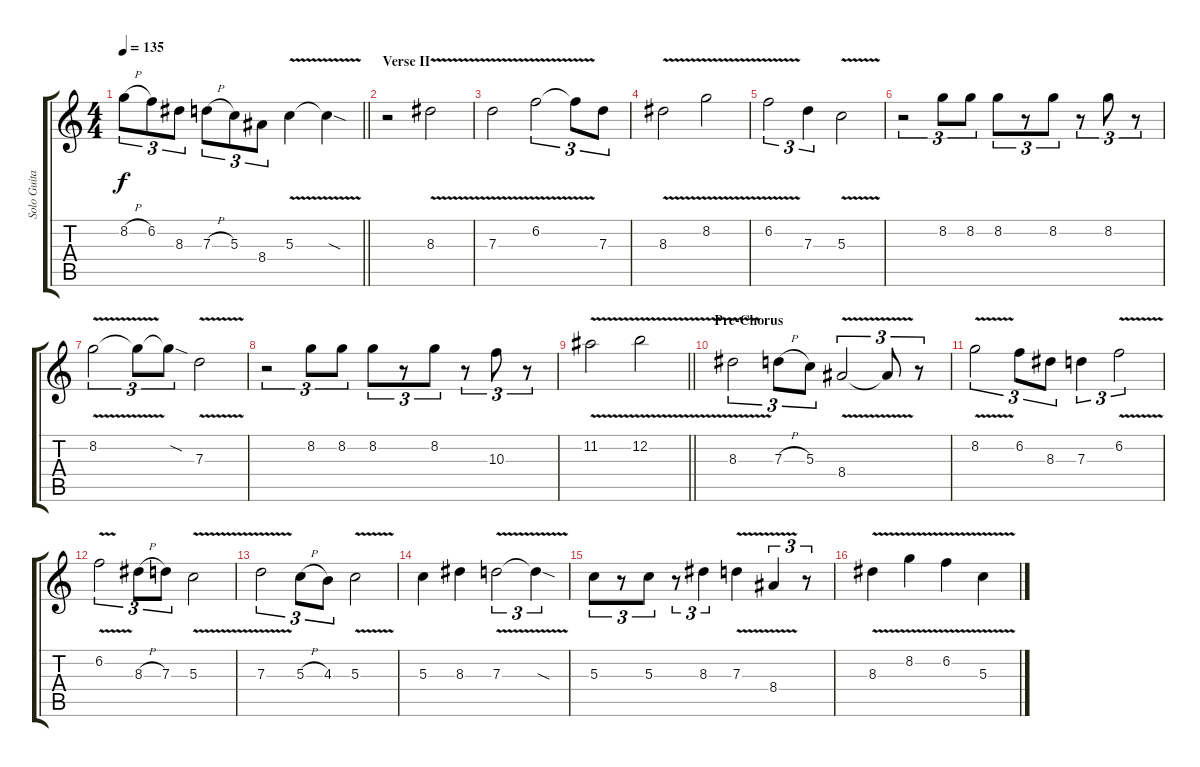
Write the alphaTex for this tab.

\track ("Solo Guitar" "Solo Guita") {instrument overdrivenguitar}
\staff {score tabs}
\tuning (E4 B3 G3 D3 A2 E2) {hide}
\ts (4 4)
\tempo 135
\clef g2
\barLineRight lightlight
\ks c
8.2{h}.8{tu (3 2) dy f} 6.2.8{tu (3 2)} 8.3.8{tu (3 2)} 7.3{h}.8{tu (3 2)} 5.3.8{tu (3 2)} 8.4.8{tu (3 2)} 5.3{v}.4 5.3{sod t}.4 |
\section ("" "Verse II")
r.2{volume 9} 8.3{v}.2 |
7.3{v}.2 6.2{v}.2{tu (3 2)} 6.2{t}.8{tu (3 2)} 7.3.8{tu (3 2)} |
8.3{v}.2 8.2{v}.2 |
6.2{v}.2{tu (3 2)} 7.3.4{tu (3 2)} 5.3{v}.2 |
r.2{tu (3 2)} 8.2.8{tu (3 2)} 8.2.8{tu (3 2)} 8.2.8{tu (3 2)} r.8{tu (3 2)} 8.2.8{tu (3 2)} r.8{tu (3 2)} 8.2.8{tu (3 2)} r.8{tu (3 2)} |
8.2{v}.2{tu (3 2)} 8.2{t}.8{tu (3 2)} 8.2{sod t}.8{tu (3 2)} 7.3{v}.2 |
r.2{tu (3 2)} 8.2.8{tu (3 2)} 8.2.8{tu (3 2)} 8.2.8{tu (3 2)} r.8{tu (3 2)} 8.2.8{tu (3 2)} r.8{tu (3 2)} 10.3.8{tu (3 2)} r.8{tu (3 2)} |
\barLineRight lightlight
11.2{v}.2 12.2{v}.2 |
\section ("" "Pre-Chorus")
8.3{v}.2{tu (3 2) volume 16} 7.3{h}.8{tu (3 2)} 5.3.8{tu (3 2)} 8.4{v}.2{tu (3 2)} 8.4{t}.8{tu (3 2)} r.8{tu (3 2)} |
8.2{v}.2{tu (3 2)} 6.2.8{tu (3 2)} 8.3.8{tu (3 2)} 7.3.4{tu (3 2)} 6.2{v}.2{tu (3 2)} |
6.2{v}.2{tu (3 2)} 8.3{h}.8{tu (3 2)} 7.3.8{tu (3 2)} 5.3{v}.2 |
7.3{v}.2{tu (3 2)} 5.3{h}.8{tu (3 2)} 4.3.8{tu (3 2)} 5.3{v}.2 |
5.3.4 8.3.4 7.3{v}.2{tu (3 2)} 7.3{sod t}.4{tu (3 2)} |
5.3.8{tu (3 2)} r.8{tu (3 2)} 5.3.8{tu (3 2)} r.8{tu (3 2)} 8.3.4{tu (3 2)} 7.3{v}.4 8.4{v}.4{tu (3 2)} r.8{tu (3 2)} |
8.3{v}.4 8.2{v}.4 6.2{v}.4 5.3{v}.4
